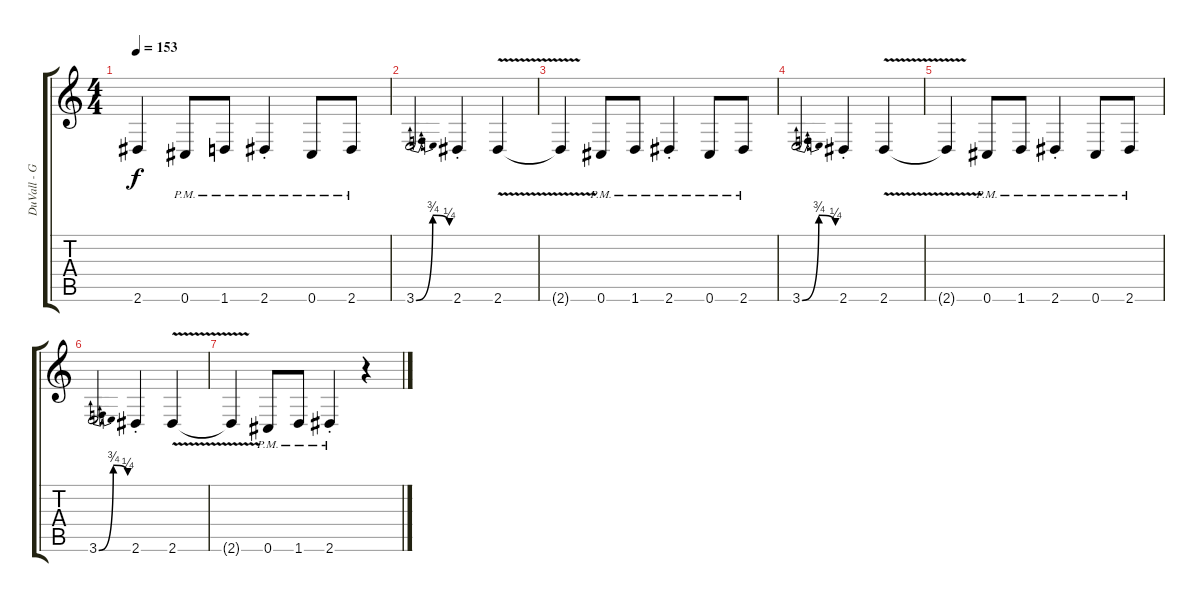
\track ("DuVall - Guitar" "DuVall - G") {instrument distortionguitar}
\staff {score tabs}
\tuning (Eb4 Bb3 Gb3 Db3 Ab2 Db2) {hide}
\ts (4 4)
\tempo 153
\clef g2
\ks c
2.6{t}.4{dy f} 0.6{pm}.8 1.6{pm}.8 2.6{pm st}.4 0.6{pm}.8 2.6{pm}.8 |
3.6{be (bendrelease 0 0 20 3 45 3 60 1)}.2 2.6{st}.4 2.6{v}.4 |
2.6{t}.4 0.6{pm}.8 1.6{pm}.8 2.6{pm st}.4 0.6{pm}.8 2.6{pm}.8 |
3.6{be (bendrelease 0 0 20 3 45 3 60 1)}.2 2.6{st}.4 2.6{v}.4 |
2.6{t}.4 0.6{pm}.8 1.6{pm}.8 2.6{pm st}.4 0.6{pm}.8 2.6{pm}.8 |
3.6{be (bendrelease 0 0 20 3 45 3 60 1)}.2 2.6{st}.4 2.6{v}.4 |
2.6{t}.4 0.6{pm}.8 1.6{pm}.8 2.6{pm st}.4 r.4
